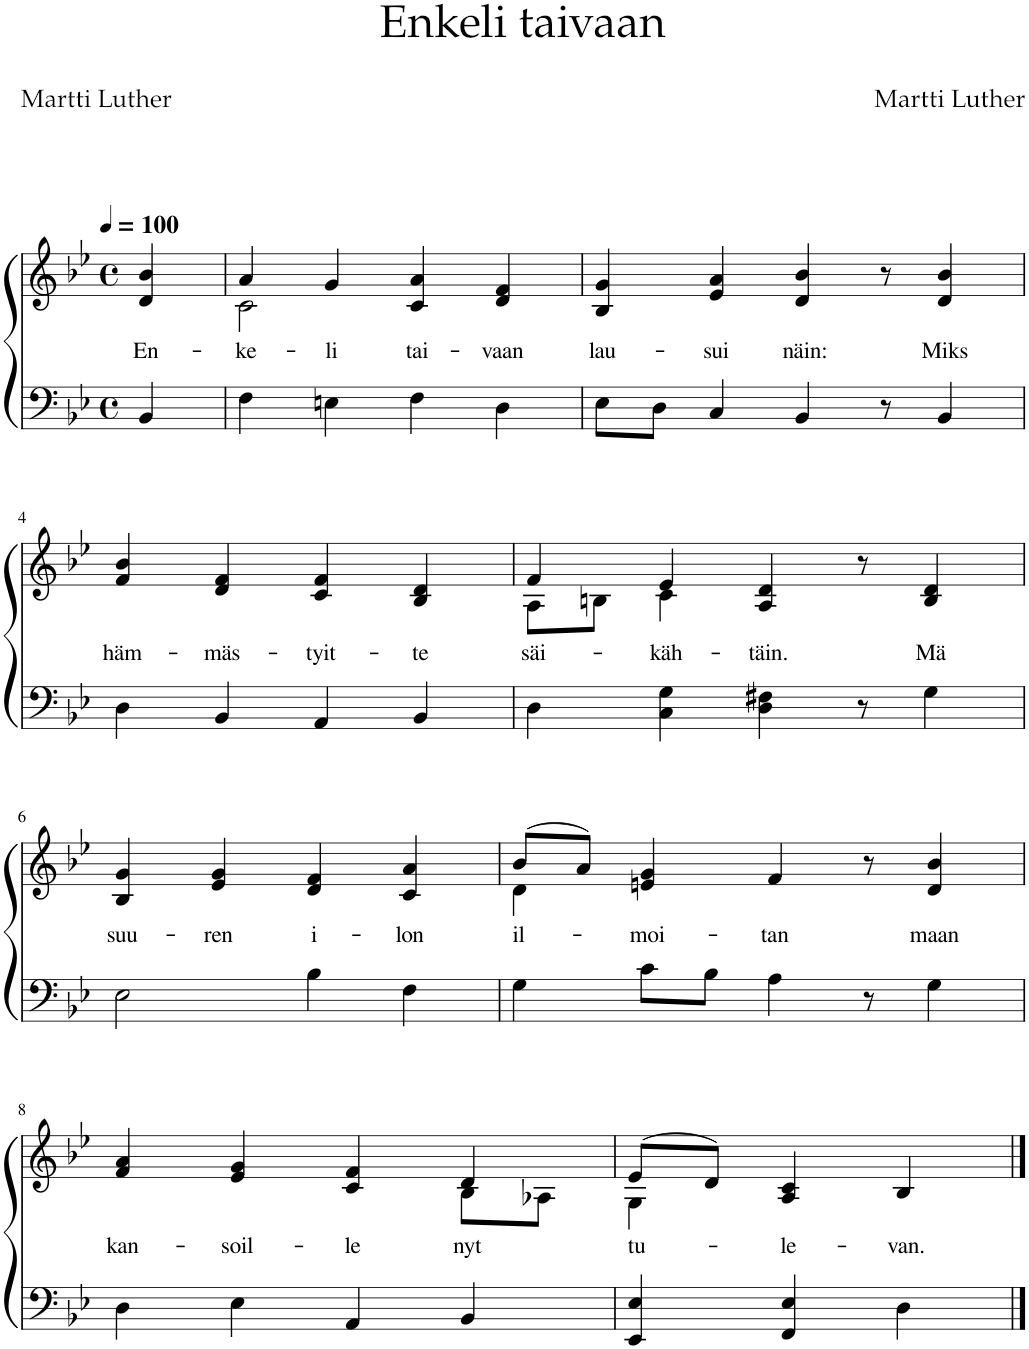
**kern	**kern	**text
*part2	*part1	*part1
*staff2	*staff1	*staff1
*I"Staff-1	*I"Staff	*
*clefF4	*clefG2	*
*k[b-e-]	*k[b-e-]	*
*M4/4	*M4/4	*
*met(c)	*met(c)	*
*MM100	*MM100	*
=1	=1	=1
!	!	!LO:LY:b
4BB-/	4d/ 4b-/	En-
=2	=2	=2
!	!	!LO:LY:b
*	*^	*
4F\	4a/	2c\	-ke-
!	!	!	!LO:LY:b
4En\	4g/	.	-li
!	!	!	!LO:LY:b
4F\	4c/ 4a/	2ryy	tai-
!	!	!	!LO:LY:b
4D\	4d/ 4f/	.	-vaan
*	*v	*v	*
=3	=3	=3
!	!	!LO:LY:b
8E-\L	4B-/ 4g/	lau-
8D\J	.	.
!	!	!LO:LY:b
4C/	4e-/ 4a/	-sui
!	!	!LO:LY:b
4BB-/	4d/ 4b-/	näin:
8r	8r	.
!	!	!LO:LY:b
[8BB-/	[8d/ [8b-/	Miks
!!LO:LB:g=z
=4	=4	=4
!	!	!LO:LY:b
4D\	4f/ 4b-/	häm-
8BB-/]	8d/] 8b-/]	.
!	!	!LO:LY:b
4BB-/	4d/ 4f/	-mäs-
!	!	!LO:LY:b
4AA/	4c/ 4f/	-tyit-
!	!	!LO:LY:b
4BB-/	4B-/ 4d/	-te
=5	=5	=5
!	!	!LO:LY:b
*	*^	*
4D\	4f/	8A\L	säi-
.	.	8Bn\J	.
!	!	!	!LO:LY:b
4C\ 4G\	4e-/	4c\	-käh-
!	!	!	!LO:LY:b
4D\ 4F#X\	4A/ 4d/	2ryy	-täin.
8r	8r	.	.
!	!	!	!LO:LY:b
[8G\	[8B/ [8d/	.	Mä
*	*v	*v	*
!!LO:LB:g=z
=6	=6	=6
!	!	!LO:LY:b
2E-\	4B-/ 4g/	suu-
.	8B/] 8d/]	.
!	!	!LO:LY:b
.	4e-/ 4g/	-ren
8G\]	.	.
!	!	!LO:LY:b
4B-\	4d/ 4f/	i-
!	!	!LO:LY:b
4F\	4c/ 4a/	-lon
=7	=7	=7
!	!	!LO:LY:b
*	*^	*
4G\	(8b-/L	4d\	il-
.	8a/J)	.	.
!	!	!	!LO:LY:b
8c\L	4en/ 4g/	2.ryy	-moi-
8B-\J	.	.	.
!	!	!	!LO:LY:b
4A\	4f/	.	-tan
8r	8r	.	.
!	!	!	!LO:LY:b
[8G\	[8d/ [8b-/	.	maan
!!LO:LB:g=z	!!
=8	=8	=8	=8
!	!	!	!LO:LY:b
4D\	4f/ 4a/	2.ryy	kan-
8G\]	8d/] 8b-/]	.	.
!	!	!	!LO:LY:b
4E-\	4e-/ 4g/	.	-soil-
!	!	!	!LO:LY:b
4AA/	4c/ 4f/	.	-le
.	.	8B-\L	.
!	!	!	!LO:LY:b
4BB-/	4d/	8A-X\J	nyt
.	.	8ryy	.
=9	=9	=9	=9
!	!	!	!LO:LY:b
4EE-/ 4E-/	(8e-/L	4G\	tu-
.	8d/J)	.	.
!	!	!	!LO:LY:b
4FF/ 4E-/	4A/ 4c/	2ryy	-le-
!	!	!	!LO:LY:b
4D\	4B-/	.	-van.
*	*v	*v	*
==	==	==
*-	*-	*-
